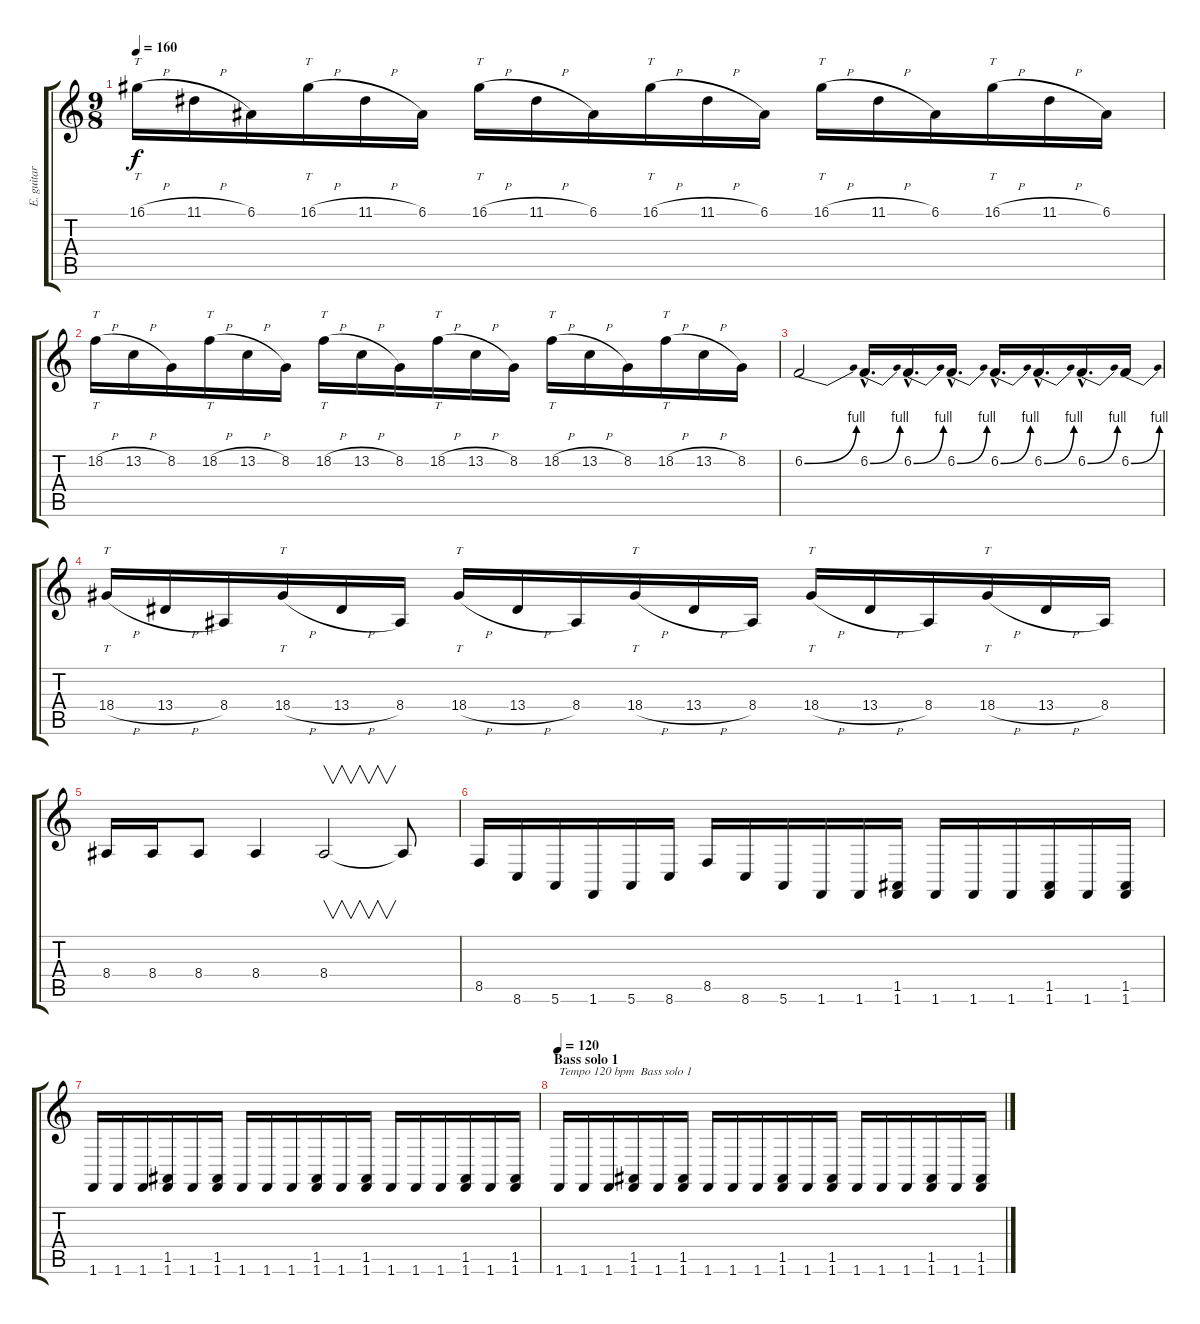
\track ("E. guitar (sitar pedal)" "E. guitar ") {instrument sitar}
\staff {score tabs}
\tuning (E4 B3 G3 D3 A2 E2) {hide}
\ts (9 8)
\tempo 160
\clef g2
\ks c
16.1{h}.16{tt dy f} 11.1{h}.16 6.1.16 16.1{h}.16{tt} 11.1{h}.16 6.1.16 16.1{h}.16{tt} 11.1{h}.16 6.1.16 16.1{h}.16{tt} 11.1{h}.16 6.1.16 16.1{h}.16{tt} 11.1{h}.16 6.1.16 16.1{h}.16{tt} 11.1{h}.16 6.1.16 |
18.2{h}.16{tt} 13.2{h}.16 8.2.16 18.2{h}.16{tt} 13.2{h}.16 8.2.16 18.2{h}.16{tt} 13.2{h}.16 8.2.16 18.2{h}.16{tt} 13.2{h}.16 8.2.16 18.2{h}.16{tt} 13.2{h}.16 8.2.16 18.2{h}.16{tt} 13.2{h}.16 8.2.16 |
6.2{be (bend 0 0 60 4)}.2 6.2{be (bend 0 0 60 4) hac}.16{d} 6.2{be (bend 0 0 60 4) hac}.16{d} 6.2{be (bend 0 0 60 4) hac}.16{d} 6.2{be (bend 0 0 60 4) hac}.16{d} 6.2{be (bend 0 0 60 4) hac}.16{d} 6.2{be (bend 0 0 60 4) hac}.16{d} 6.2{be (bend 0 0 60 4)}.16 |
18.4{h}.16{tt} 13.4{h}.16 8.4.16 18.4{h}.16{tt} 13.4{h}.16 8.4.16 18.4{h}.16{tt} 13.4{h}.16 8.4.16 18.4{h}.16{tt} 13.4{h}.16 8.4.16 18.4{h}.16{tt} 13.4{h}.16 8.4.16 18.4{h}.16{tt} 13.4{h}.16 8.4.16 |
8.4.16 8.4.16 8.4.8 8.4.4 8.4.2{v} 8.4{t}.8 |
8.5.16 8.6.16 5.6.16 1.6.16 5.6.16 8.6.16 8.5.16 8.6.16 5.6.16 1.6.16 1.6.16 (1.5 1.6).16 1.6.16 1.6.16 1.6.16 (1.5 1.6).16 1.6.16 (1.5 1.6).16 |
1.6.16 1.6.16 1.6.16 (1.5 1.6).16 1.6.16 (1.5 1.6).16 1.6.16 1.6.16 1.6.16 (1.5 1.6).16 1.6.16 (1.5 1.6).16 1.6.16{volume 8} 1.6.16 1.6.16 (1.5 1.6).16 1.6.16 (1.5 1.6).16 |
\section ("" "Bass solo 1")
\tempo 120
1.6.16{txt "Tempo 120 bpm  Bass solo 1" volume 7} 1.6.16 1.6.16 (1.5 1.6).16 1.6.16 (1.5 1.6).16 1.6.16 1.6.16 1.6.16 (1.5 1.6).16 1.6.16 (1.5 1.6).16 1.6.16 1.6.16 1.6.16 (1.5 1.6).16 1.6.16 (1.5 1.6).16
